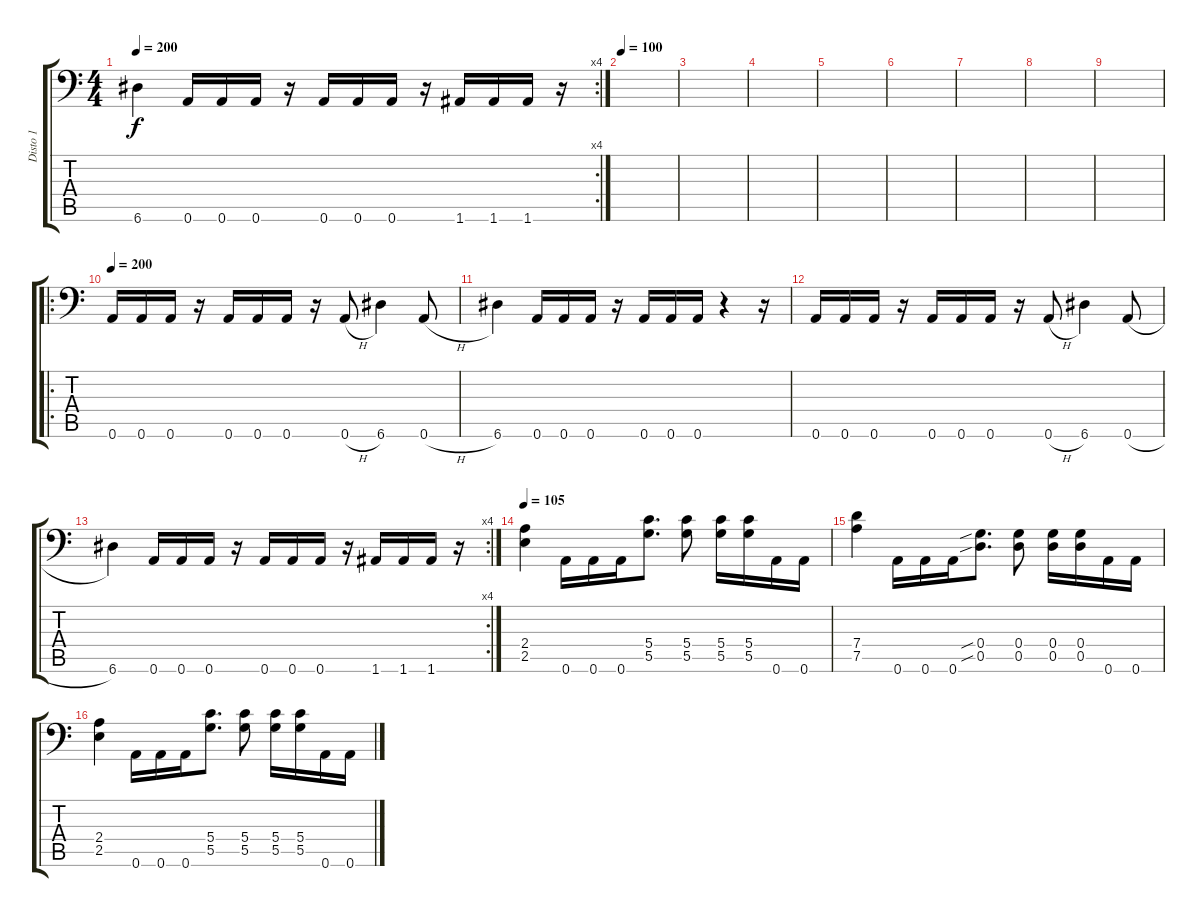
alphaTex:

\track ("Disto 1" "Disto 1") {instrument distortionguitar}
\staff {score tabs}
\tuning (A3 E3 C3 G2 D2 A1) {hide}
\rc 4
\ts (4 4)
\tempo 200
\clef f4
\ks c
6.6.4{dy f} 0.6.16 0.6.16 0.6.16 r.16 0.6.16 0.6.16 0.6.16 r.16 1.6.16 1.6.16 1.6.16 r.16 |
\tempo 100
|
|
|
|
|
|
|
|
\ro
\tempo 200
0.6.16 0.6.16 0.6.16 r.16 0.6.16 0.6.16 0.6.16 r.16 0.6{h}.8 6.6.4 0.6{h}.8 |
6.6.4 0.6.16 0.6.16 0.6.16 r.16 0.6.16 0.6.16 0.6.16 r.4 r.16 |
0.6.16 0.6.16 0.6.16 r.16 0.6.16 0.6.16 0.6.16 r.16 0.6{h}.8 6.6.4 0.6{h}.8 |
\rc 4
6.6.4 0.6.16 0.6.16 0.6.16 r.16 0.6.16 0.6.16 0.6.16 r.16 1.6.16 1.6.16 1.6.16 r.16 |
\tempo 105
(2.4 2.5).4 0.6.16 0.6.16 0.6.16 (5.4 5.5).8{d} (5.4 5.5).8 (5.4 5.5).16 (5.4 5.5).16 0.6.16 0.6.16 |
(7.4 7.5).4 0.6.16 0.6.16 0.6.16 (0.4{sib} 0.5{sib}).8{d} (0.4 0.5).8 (0.4 0.5).16 (0.4 0.5).16 0.6.16 0.6.16 |
(2.4 2.5).4 0.6.16 0.6.16 0.6.16 (5.4 5.5).8{d} (5.4 5.5).8 (5.4 5.5).16 (5.4 5.5).16 0.6.16 0.6.16
